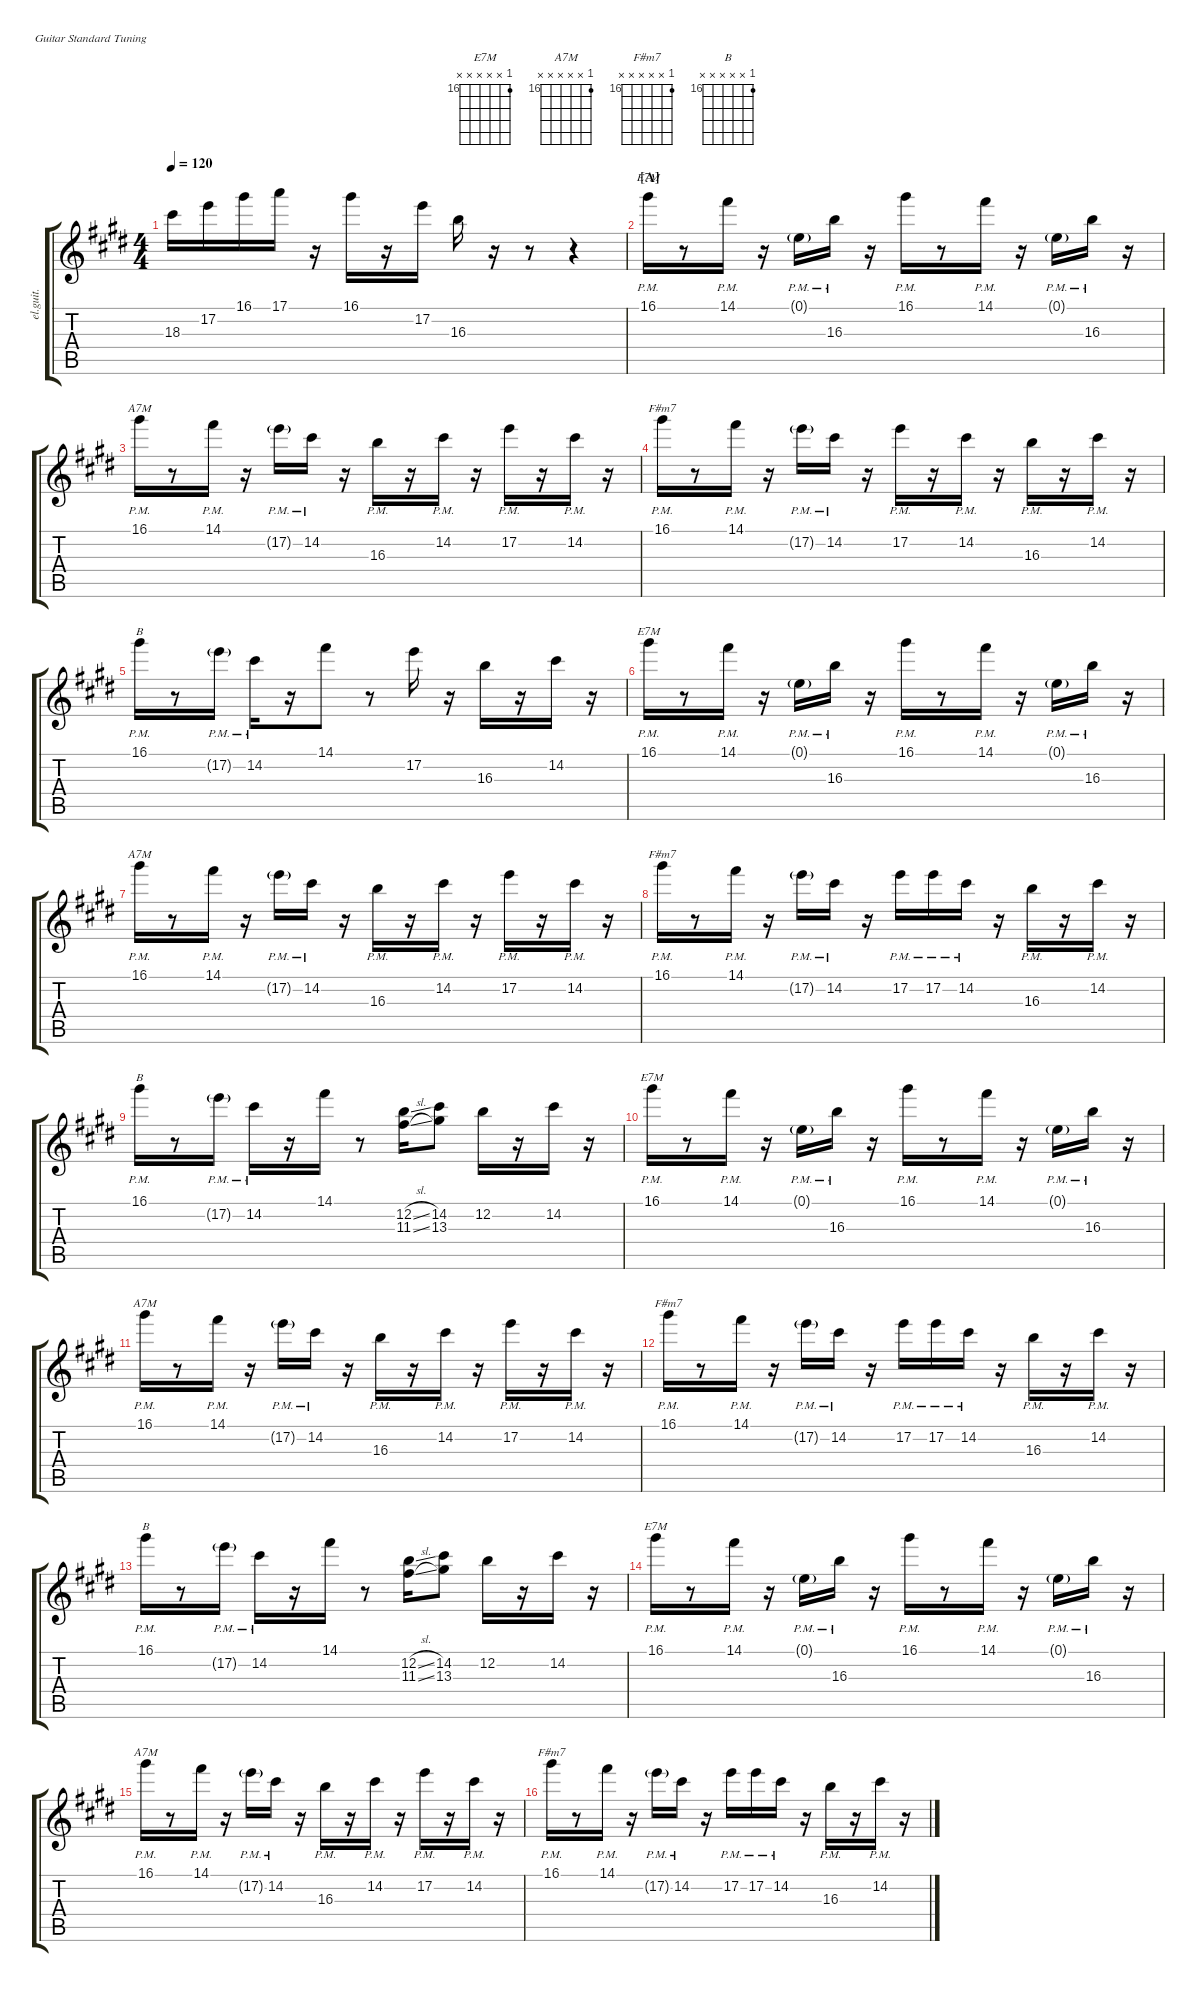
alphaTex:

\defaultSystemsLayout 4
\hideDynamics
\track ("高中正義" "el.guit.") {defaultSystemsLayout 2 instrument electricguitarclean}
\staff {score tabs}
\tuning (E4 B3 G3 D3 A2 E2)
\chord ("E7M" 16 x x x x x) {firstfret 16 showfingering false}
\chord ("A7M" 16 x x x x x) {firstfret 16 showfingering false}
\chord ("F#m7" 16 x x x x x) {firstfret 16 showfingering false}
\chord ("B" 16 x x x x x) {firstfret 16 showfingering false}
\ts (4 4)
\tempo 120
\clef g2
\scale
0.53669
\ks c#minor
18.3{acc #}.16{dy mf beam Down} 17.2{acc forcenatural}.16{beam Down} 16.1{acc #}.16{beam Down} 17.1{acc forcenatural}.16{beam Down} r.16{beam Down} 16.1{acc #}.16{beam Down} r.16{beam Down} 17.2{acc forcenatural}.16{beam Down} 16.3{acc forcenatural}.16{beam Down} r.16{beam Down} r.8{beam Down} r.4{beam Down} |
\section ("A" "")
\scale
0.46331 16.1{pm acc #}.16{ch "E7M" beam Down} r.8{beam Down} 14.1{pm acc #}.16{beam Down} r.16{beam Down} 0.1{g pm acc forcenatural}.16{beam Down} 16.3{pm acc forcenatural}.16{beam Down} r.16{beam Down} 16.1{pm acc #}.16{beam Down} r.8{beam Down} 14.1{pm acc #}.16{beam Down} r.16{beam Down} 0.1{g pm acc forcenatural}.16{beam Down} 16.3{pm acc forcenatural}.16{beam Down} r.16{beam Down} |
\scale
0.536129 16.1{pm acc #}.16{ch "A7M" beam Down} r.8{beam Down} 14.1{pm acc #}.16{beam Down} r.16{beam Down} 17.2{g pm acc forcenatural}.16{beam Down} 14.2{pm acc #}.16{beam Down} r.16{beam Down} 16.3{pm acc forcenatural}.16{beam Down} r.16{beam Down} 14.2{pm acc #}.16{beam Down} r.16{beam Down} 17.2{pm acc forcenatural}.16{beam Down} r.16{beam Down} 14.2{pm acc #}.16{beam Down} r.16{beam Down} |
\scale
0.463871 16.1{pm acc #}.16{ch "F#m7" beam Down} r.8{beam Down} 14.1{pm acc #}.16{beam Down} r.16{beam Down} 17.2{g pm acc forcenatural}.16{beam Down} 14.2{pm acc #}.16{beam Down} r.16{beam Down} 17.2{pm acc forcenatural}.16{beam Down} r.16{beam Down} 14.2{pm acc #}.16{beam Down} r.16{beam Down} 16.3{pm acc forcenatural}.16{beam Down} r.16{beam Down} 14.2{pm acc #}.16{beam Down} r.16{beam Down} |
\scale
0.535579 16.1{pm acc #}.16{ch "B" beam Down} r.8{beam Down} 17.2{g pm acc forcenatural}.16{beam Down} 14.2{pm acc #}.16{beam Down} r.16{beam Down} 14.1{acc #}.8{beam Down} r.8{beam Down} 17.2{acc forcenatural}.16{beam Down} r.16{beam Down} 16.3{acc forcenatural}.16{beam Down} r.16{beam Down} 14.2{acc #}.16{beam Down} r.16{beam Down} |
\scale
0.464421 16.1{pm acc #}.16{ch "E7M" beam Down} r.8{beam Down} 14.1{pm acc #}.16{beam Down} r.16{beam Down} 0.1{g pm acc forcenatural}.16{beam Down} 16.3{pm acc forcenatural}.16{beam Down} r.16{beam Down} 16.1{pm acc #}.16{beam Down} r.8{beam Down} 14.1{pm acc #}.16{beam Down} r.16{beam Down} 0.1{g pm acc forcenatural}.16{beam Down} 16.3{pm acc forcenatural}.16{beam Down} r.16{beam Down} |
\scale
0.535579 16.1{pm acc #}.16{ch "A7M" beam Down} r.8{beam Down} 14.1{pm acc #}.16{beam Down} r.16{beam Down} 17.2{g pm acc forcenatural}.16{beam Down} 14.2{pm acc #}.16{beam Down} r.16{beam Down} 16.3{pm acc forcenatural}.16{beam Down} r.16{beam Down} 14.2{pm acc #}.16{beam Down} r.16{beam Down} 17.2{pm acc forcenatural}.16{beam Down} r.16{beam Down} 14.2{pm acc #}.16{beam Down} r.16{beam Down} |
\scale
0.464421 16.1{pm acc #}.16{ch "F#m7" beam Down} r.8{beam Down} 14.1{pm acc #}.16{beam Down} r.16{beam Down} 17.2{g pm acc forcenatural}.16{beam Down} 14.2{pm acc #}.16{beam Down} r.16{beam Down} 17.2{pm acc forcenatural}.16{beam Down} 17.2{pm acc forcenatural}.16{beam Down} 14.2{pm acc #}.16{beam Down} r.16{beam Down} 16.3{pm acc forcenatural}.16{beam Down} r.16{beam Down} 14.2{pm acc #}.16{beam Down} r.16{beam Down} |
\scale
0.535579 16.1{pm acc #}.16{ch "B" beam Down} r.8{beam Down} 17.2{g pm acc forcenatural}.16{beam Down} 14.2{pm acc #}.16{beam Down} r.16{beam Down} 14.1{acc #}.16{beam Down} r.8{beam Down} (12.2{sl acc forcenatural} 11.3{sl acc #}).16{beam Down} (14.2{acc #} 13.3{acc #}).8{beam Down} 12.2{acc forcenatural}.16{beam Down} r.16{beam Down} 14.2{acc #}.16{beam Down} r.16{beam Down} |
\scale
0.464421 16.1{pm acc #}.16{ch "E7M" beam Down} r.8{beam Down} 14.1{pm acc #}.16{beam Down} r.16{beam Down} 0.1{g pm acc forcenatural}.16{beam Down} 16.3{pm acc forcenatural}.16{beam Down} r.16{beam Down} 16.1{pm acc #}.16{beam Down} r.8{beam Down} 14.1{pm acc #}.16{beam Down} r.16{beam Down} 0.1{g pm acc forcenatural}.16{beam Down} 16.3{pm acc forcenatural}.16{beam Down} r.16{beam Down} |
\scale
0.535579 16.1{pm acc #}.16{ch "A7M" beam Down} r.8{beam Down} 14.1{pm acc #}.16{beam Down} r.16{beam Down} 17.2{g pm acc forcenatural}.16{beam Down} 14.2{pm acc #}.16{beam Down} r.16{beam Down} 16.3{pm acc forcenatural}.16{beam Down} r.16{beam Down} 14.2{pm acc #}.16{beam Down} r.16{beam Down} 17.2{pm acc forcenatural}.16{beam Down} r.16{beam Down} 14.2{pm acc #}.16{beam Down} r.16{beam Down} |
\scale
0.464421 16.1{pm acc #}.16{ch "F#m7" beam Down} r.8{beam Down} 14.1{pm acc #}.16{beam Down} r.16{beam Down} 17.2{g pm acc forcenatural}.16{beam Down} 14.2{pm acc #}.16{beam Down} r.16{beam Down} 17.2{pm acc forcenatural}.16{beam Down} 17.2{pm acc forcenatural}.16{beam Down} 14.2{pm acc #}.16{beam Down} r.16{beam Down} 16.3{pm acc forcenatural}.16{beam Down} r.16{beam Down} 14.2{pm acc #}.16{beam Down} r.16{beam Down} |
\scale
0.535579 16.1{pm acc #}.16{ch "B" beam Down} r.8{beam Down} 17.2{g pm acc forcenatural}.16{beam Down} 14.2{pm acc #}.16{beam Down} r.16{beam Down} 14.1{acc #}.16{beam Down} r.8{beam Down} (12.2{sl acc forcenatural} 11.3{sl acc #}).16{beam Down} (14.2{acc #} 13.3{acc #}).8{beam Down} 12.2{acc forcenatural}.16{beam Down} r.16{beam Down} 14.2{acc #}.16{beam Down} r.16{beam Down} |
\scale
0.464421 16.1{pm acc #}.16{ch "E7M" beam Down} r.8{beam Down} 14.1{pm acc #}.16{beam Down} r.16{beam Down} 0.1{g pm acc forcenatural}.16{beam Down} 16.3{pm acc forcenatural}.16{beam Down} r.16{beam Down} 16.1{pm acc #}.16{beam Down} r.8{beam Down} 14.1{pm acc #}.16{beam Down} r.16{beam Down} 0.1{g pm acc forcenatural}.16{beam Down} 16.3{pm acc forcenatural}.16{beam Down} r.16{beam Down} |
\scale
0.535579 16.1{pm acc #}.16{ch "A7M" beam Down} r.8{beam Down} 14.1{pm acc #}.16{beam Down} r.16{beam Down} 17.2{g pm acc forcenatural}.16{beam Down} 14.2{pm acc #}.16{beam Down} r.16{beam Down} 16.3{pm acc forcenatural}.16{beam Down} r.16{beam Down} 14.2{pm acc #}.16{beam Down} r.16{beam Down} 17.2{pm acc forcenatural}.16{beam Down} r.16{beam Down} 14.2{pm acc #}.16{beam Down} r.16{beam Down} |
\scale
0.464421 16.1{pm acc #}.16{ch "F#m7" beam Down} r.8{beam Down} 14.1{pm acc #}.16{beam Down} r.16{beam Down} 17.2{g pm acc forcenatural}.16{beam Down} 14.2{pm acc #}.16{beam Down} r.16{beam Down} 17.2{pm acc forcenatural}.16{beam Down} 17.2{pm acc forcenatural}.16{beam Down} 14.2{pm acc #}.16{beam Down} r.16{beam Down} 16.3{pm acc forcenatural}.16{beam Down} r.16{beam Down} 14.2{pm acc #}.16{beam Down} r.16{beam Down}
